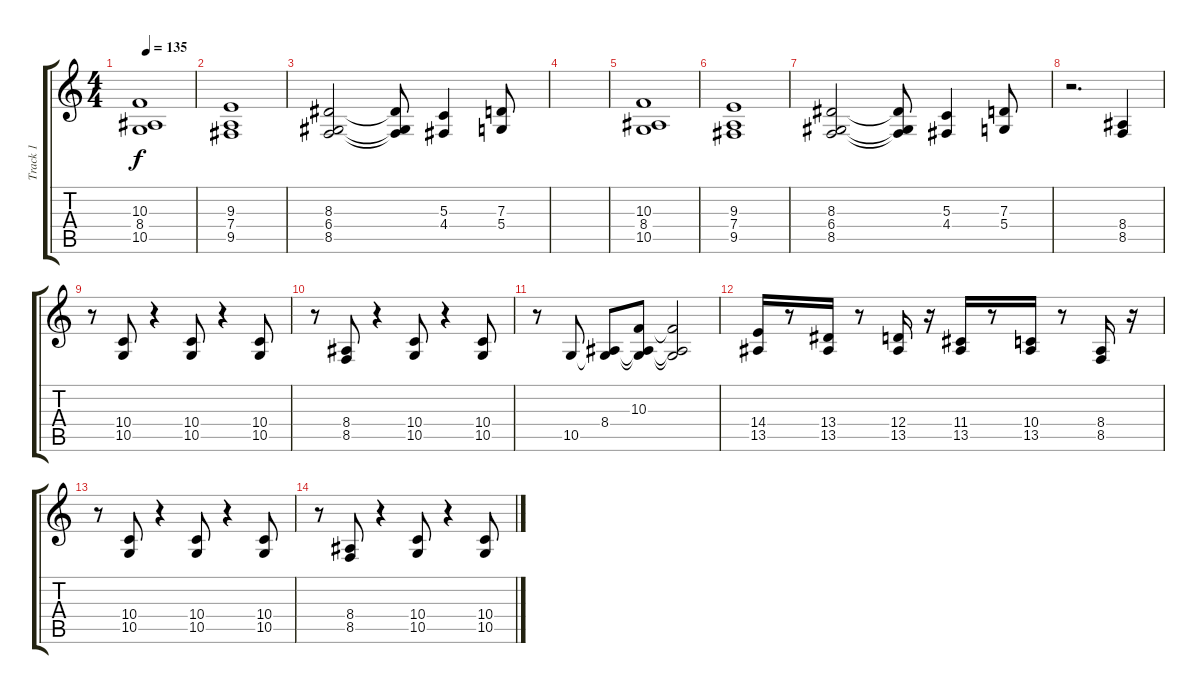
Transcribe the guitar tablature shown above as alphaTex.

\track ("Track 1" "Track 1") {instrument electricgrandpiano}
\staff {score tabs}
\tuning (E4 B3 G3 D3 A2 E2) {hide}
\ts (4 4)
\tempo 135
\clef g2
\ks c
(10.3 8.4 10.5).1{dy f} |
(9.3 7.4 9.5).1 |
(8.3 6.4 8.5).2 (8.3{t} 6.4{t} 8.5{t}).8 (5.3 4.4).4 (7.3 5.4).8 |
|
(10.3 8.4 10.5).1 |
(9.3 7.4 9.5).1 |
(8.3 6.4 8.5).2 (8.3{t} 6.4{t} 8.5{t}).8 (5.3 4.4).4 (7.3 5.4).8 |
r.2{d} (8.4 8.5).4 |
r.8 (10.4 10.5).8 r.4 (10.4 10.5).8 r.4 (10.4 10.5).8 |
r.8 (8.4 8.5).8 r.4 (10.4 10.5).8 r.4 (10.4 10.5).8 |
r.8 10.5.8 (8.4 10.5{t}).8 (10.3 8.4{t} 10.5{t}).8 (10.3{t} 8.4{t} 10.5{t}).2 |
(14.4 13.5).16 r.8 (13.4 13.5).16 r.8 (12.4 13.5).16 r.16 (11.4 13.5).16 r.8 (10.4 13.5).16 r.8 (8.4 8.5).16 r.16 |
r.8 (10.4 10.5).8 r.4 (10.4 10.5).8 r.4 (10.4 10.5).8 |
r.8 (8.4 8.5).8 r.4 (10.4 10.5).8 r.4 (10.4 10.5).8
